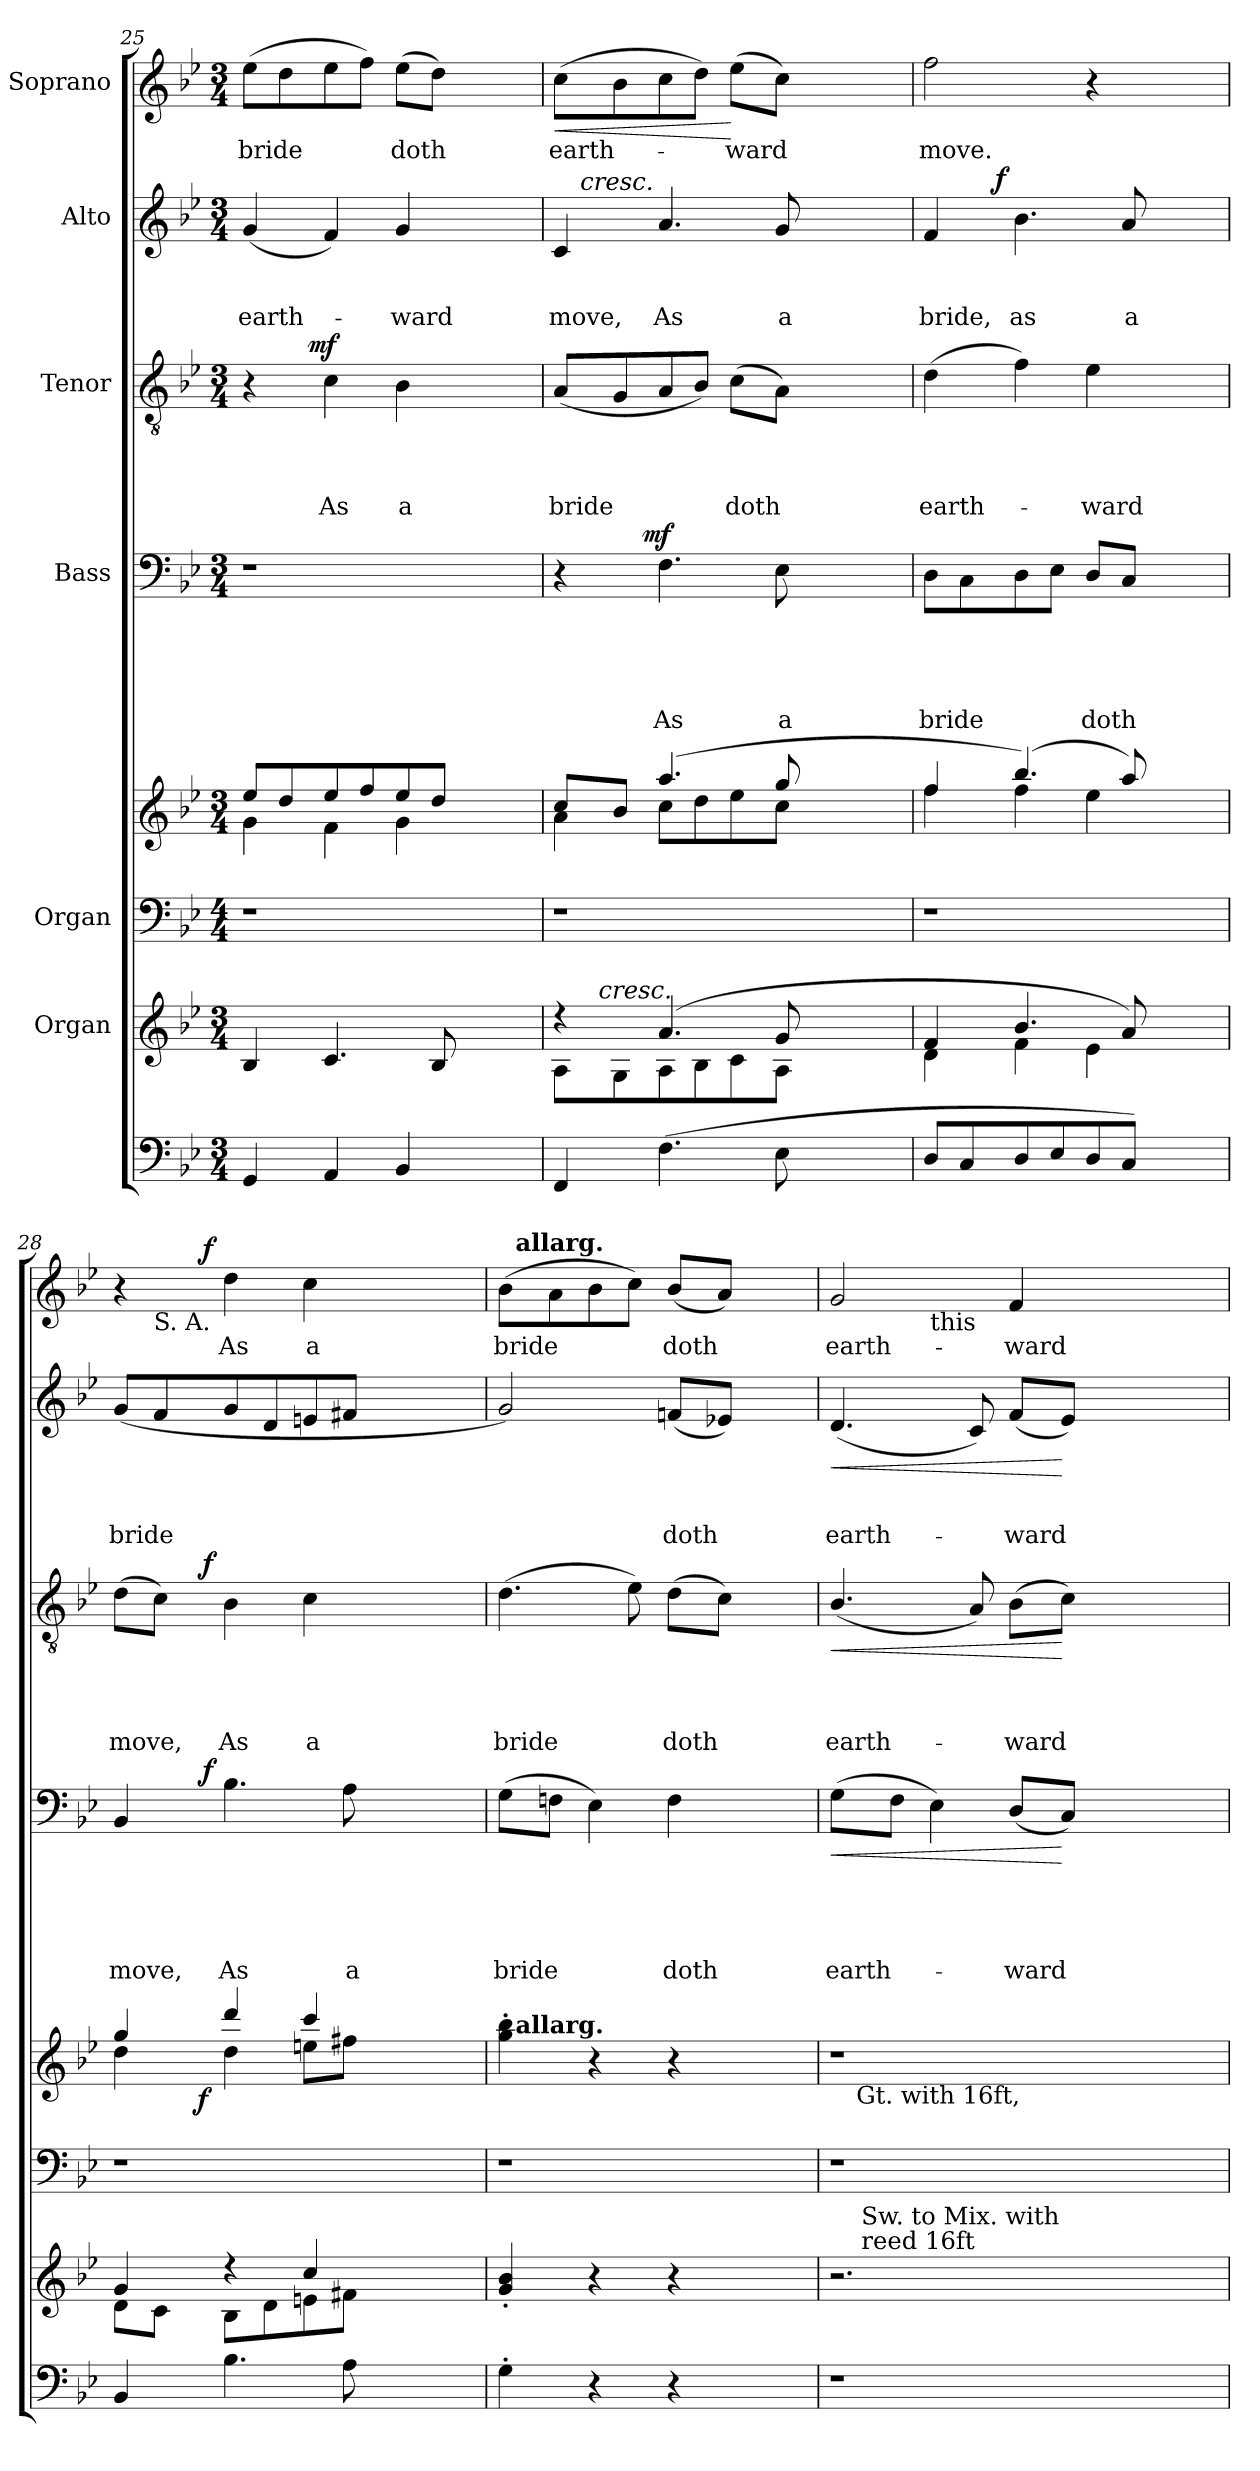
**kern	**kern	**kern	**kern	**dynam	**kern	**text	**text	**text	**text	**text	**dynam	**kern	**text	**text	**text	**text	**dynam	**kern	**text	**text	**text	**dynam	**kern	**text	**dynam
*part8	*part7	*part6	*part5	*part5	*part4	*part4	*part4	*part4	*part4	*part4	*part4	*part3	*part3	*part3	*part3	*part3	*part3	*part2	*part2	*part2	*part2	*part2	*part1	*part1	*part1
*staff8	*staff7	*staff6	*staff5	*staff5	*staff4	*staff4	*staff4	*staff4	*staff4	*staff4	*staff4	*staff3	*staff3	*staff3	*staff3	*staff3	*staff3	*staff2	*staff2	*staff2	*staff2	*staff2	*staff1	*staff1	*staff1
*	*I"Organ	*I"Organ	*	*	*I"Bass	*	*	*	*	*	*	*I"Tenor	*	*	*	*	*	*I"Alto	*	*	*	*	*I"Soprano	*	*
*clefF4	*clefG2	*clefF4	*clefG2	*	*clefF4	*	*	*	*	*	*	*clefGv2	*	*	*	*	*	*clefG2	*	*	*	*	*clefG2	*	*
*k[b-e-]	*k[b-e-]	*k[b-e-]	*k[b-e-]	*	*k[b-e-]	*	*	*	*	*	*	*k[b-e-]	*	*	*	*	*	*k[b-e-]	*	*	*	*	*k[b-e-]	*	*
*B-:	*B-:	*B-:	*B-:	*	*B-:	*	*	*	*	*	*	*B-:	*	*	*	*	*	*B-:	*	*	*	*	*B-:	*	*
*M3/4	*M3/4	*M4/4	*M3/4	*	*M3/4	*	*	*	*	*	*	*M3/4	*	*	*	*	*	*M3/4	*	*	*	*	*M3/4	*	*
=25	=25	=25	=25	=25	=25	=25	=25	=25	=25	=25	=25	=25	=25	=25	=25	=25	=25	=25	=25	=25	=25	=25	=25	=25	=25
*	*	*	*^	*	*	*	*	*	*	*	*	*	*	*	*	*	*	*	*	*	*	*	*	*	*
!	!	!	!	!	!	!LO:N:vis=1	!	!	!	!	!	!	!	!	!	!	!	!	!	!	!	!LO:LY:b	!	!	!LO:LY:b	!
*	*	*	*	*	*	*	*	*	*	*	*	*	*^	*	*	*	*	*	*	*	*	*	*	*	*	*
4GG/	4B-/	1r	8ee-/L	4g\	.	2.r	.	.	.	.	.	.	4r	8..ryy	.	.	.	.	.	(<4g/	.	.	earth-	.	(>8ee-\L	bride	.
.	.	.	8dd/	.	.	.	.	.	.	.	.	.	.	.	.	.	.	.	.	.	.	.	.	.	8dd\	.	.
!	!	!	!	!	!	!	!	!	!	!	!	!	!	!	!	!	!	!	!LO:DY:a	!	!	!	!	!	!	!	!
.	.	.	.	.	.	.	.	.	.	.	.	.	.	2ryy	.	.	.	.	mf	.	.	.	.	.	.	.	.
!	!	!	!	!	!	!	!	!	!	!	!	!	!	!	!	!	!	!LO:LY:b	!	!	!	!	!	!	!	!	!
4AA/	4.c/	.	8ee-/	4f\	.	.	.	.	.	.	.	.	4c\	.	.	.	.	As	.	4f/)	.	.	.	.	8ee-\	.	.
.	.	.	8ff/	.	.	.	.	.	.	.	.	.	.	.	.	.	.	.	.	.	.	.	.	.	8ff\J)	.	.
!	!	!	!	!	!	!	!	!	!	!	!	!	!	!	!	!	!	!LO:LY:b	!	!	!	!	!LO:LY:b	!	!	!LO:LY:b	!
4BB-/	.	.	8ee-/	4g\	.	.	.	.	.	.	.	.	4B-\	.	.	.	.	a	.	4g/	.	.	-ward	.	(>8ee-\L	doth	.
.	8B-/	.	8dd/J	.	.	.	.	.	.	.	.	.	.	.	.	.	.	.	.	.	.	.	.	.	8dd\J)	.	.
.	.	.	.	.	.	.	.	.	.	.	.	.	.	4ryy	.	.	.	.	.	.	.	.	.	.	.	.	.
4ryy	4ryy	.	4ryy	4ryy	.	4ryy	.	.	.	.	.	.	4ryy	.	.	.	.	.	.	4ryy	.	.	.	.	4ryy	.	.
.	.	.	.	.	.	.	.	.	.	.	.	.	.	32ryy	.	.	.	.	.	.	.	.	.	.	.	.	.
=26	=26	=26	=26	=26	=26	=26	=26	=26	=26	=26	=26	=26	=26	=26	=26	=26	=26	=26	=26	=26	=26	=26	=26	=26	=26	=26	=26
*	*^	*	*	*	*	*	*	*	*	*	*	*	*	*	*	*	*	*	*	*	*	*	*	*	*	*	*
!	!	!	!	!	!	!	!	!	!	!	!	!	!	!	!	!	!	!	!LO:LY:b	!	!	!	!	!LO:LY:b	!	!	!LO:LY:b	!LO:HP:b
*	*	*^	*	*	*	*	*^	*	*	*	*	*	*	*v	*v	*	*	*	*	*	*^	*	*	*	*	*	*	*
4FF/	4rdd	8A\L	16.ryy	1r	8cc/L	4a\	.	4r	8..ryy	.	.	.	.	.	.	(<8A/L	.	.	.	bride	.	4c/	24ryy	.	.	move,	.	(>8cc\L	earth-	<
.	.	.	.	.	.	.	.	.	.	.	.	.	.	.	.	.	.	.	.	.	.	.	96ryy	.	.	.	.	.	.	.
!	!	!	!	!	!	!	!	!	!	!	!	!	!	!	!	!	!	!	!	!	!	!	!LO:TX:a:i:t=cresc.	!	!	!	!	!	!	!
.	.	.	.	.	.	.	.	.	.	.	.	.	.	.	.	.	.	.	.	.	.	.	3%2ryy	.	.	.	.	.	.	.
!	!	!	!LO:TX:a:i:t=cresc.	!	!	!	!	!	!	!	!	!	!	!	!	!	!	!	!	!	!	!	!	!	!	!	!	!	!	!
.	.	.	2ryy	.	.	.	.	.	.	.	.	.	.	.	.	.	.	.	.	.	.	.	.	.	.	.	.	.	.	.
.	.	8G\	.	.	8b-/J	.	.	.	.	.	.	.	.	.	.	8G/	.	.	.	.	.	.	.	.	.	.	.	8b-\	.	.
!	!	!	!	!	!	!	!	!	!	!	!	!	!	!	!LO:DY:a	!	!	!	!	!	!	!	!	!	!	!	!	!	!	!
.	.	.	.	.	.	.	.	.	2ryy	.	.	.	.	.	mf	.	.	.	.	.	.	.	.	.	.	.	.	.	.	.
!	!	!	!	!	!	!	!	!	!	!	!	!	!	!LO:LY:b	!	!	!	!	!	!	!	!	!	!	!	!LO:LY:b	!	!	!	!
(>4.F\	(4.a/	8A\	.	.	(4.aa/	8cc\L	.	4.F\	.	.	.	.	.	As	.	8A/	.	.	.	.	.	4.a/	.	.	.	As	.	8cc\	.	.
.	.	8B-\	.	.	.	8dd\	.	.	.	.	.	.	.	.	.	8B-/J)	.	.	.	.	.	.	.	.	.	.	.	8dd\J)	.	.
!	!	!	!	!	!	!	!	!	!	!	!	!	!	!	!	!	!	!	!	!LO:LY:b	!	!	!	!	!	!	!	!	!LO:LY:b	!
.	.	8c\	.	.	.	8ee-\	.	.	.	.	.	.	.	.	.	(>8c\L	.	.	.	doth	.	.	.	.	.	.	.	(>8ee-\L	-ward	[
.	.	.	4ryy	.	.	.	.	.	.	.	.	.	.	.	.	.	.	.	.	.	.	.	.	.	.	.	.	.	.	.
!	!	!	!	!	!	!	!	!	!	!	!	!	!	!LO:LY:b	!	!	!	!	!	!	!	!	!	!	!	!LO:LY:b	!	!	!	!
8E-\	8g/	8A\J	.	.	8gg/	8cc\J	.	8E-\	.	.	.	.	.	a	.	8A\J)	.	.	.	.	.	8g/	.	.	.	a	.	8cc\J)	.	.
.	.	.	.	.	.	.	.	.	4ryy	.	.	.	.	.	.	.	.	.	.	.	.	.	6ryy	.	.	.	.	.	.	.
4ryy	4ryy	4ryy	.	.	4ryy	4ryy	.	4ryy	.	.	.	.	.	.	.	4ryy	.	.	.	.	.	4ryy	.	.	.	.	.	4ryy	.	.
.	.	.	8ryy	.	.	.	.	.	.	.	.	.	.	.	.	.	.	.	.	.	.	.	.	.	.	.	.	.	.	.
.	.	.	.	.	.	.	.	.	.	.	.	.	.	.	.	.	.	.	.	.	.	.	12ryy	.	.	.	.	.	.	.
.	.	.	32ryy	.	.	.	.	.	32ryy	.	.	.	.	.	.	.	.	.	.	.	.	.	48.ryy	.	.	.	.	.	.	.
=27	=27	=27	=27	=27	=27	=27	=27	=27	=27	=27	=27	=27	=27	=27	=27	=27	=27	=27	=27	=27	=27	=27	=27	=27	=27	=27	=27	=27	=27	=27
!	!	!	!	!	!	!	!	!	!	!	!	!	!	!LO:LY:b	!	!	!	!	!	!LO:LY:b	!	!	!	!	!	!LO:LY:b	!	!	!LO:LY:b	!
*	*	*v	*v	*	*	*	*	*v	*v	*	*	*	*	*	*	*	*	*	*	*	*	*	*	*	*	*	*	*	*	*
8D/L	4f/	4d\	1r	4ff/	4ff\	.	8D\L	.	.	.	.	bride	.	(>4d\	.	.	.	earth-	.	4f/	6ryy	.	.	bride,	.	2ff\	move.	.
8C/	.	.	.	.	.	.	8C\	.	.	.	.	.	.	.	.	.	.	.	.	.	.	.	.	.	.	.	.	.
.	.	.	.	.	.	.	.	.	.	.	.	.	.	.	.	.	.	.	.	.	24ryy	.	.	.	.	.	.	.
!	!	!	!	!	!	!	!	!	!	!	!	!	!	!	!	!	!	!	!	!	!	!	!	!	!LO:DY:a	!	!	!
.	.	.	.	.	.	.	.	.	.	.	.	.	.	.	.	.	.	.	.	.	3%2ryy	.	.	.	f	.	.	.
!	!	!	!	!	!	!	!	!	!	!	!	!	!	!	!	!	!	!	!	!	!	!	!	!LO:LY:b	!	!	!	!
8D/	(4.b-/	4f\)	.	(4.bb-/)	4ff\	.	8D\	.	.	.	.	.	.	4f\)	.	.	.	.	.	4.b-\	.	.	.	as	.	.	.	.
8E-/	.	.	.	.	.	.	8E-\J	.	.	.	.	.	.	.	.	.	.	.	.	.	.	.	.	.	.	.	.	.
!	!	!	!	!	!	!	!	!	!	!	!	!LO:LY:b	!	!	!	!	!	!LO:LY:b	!	!	!	!	!	!	!	!	!	!
8D/	.	4e-\	.	.	4ee-\	.	8D/L	.	.	.	.	doth	.	4e-\	.	.	.	-ward	.	.	.	.	.	.	.	4r	.	.
!	!	!	!	!	!	!	!	!	!	!	!	!	!	!	!	!	!	!	!	!	!	!	!	!LO:LY:b	!	!	!	!
8C/J)	8a/)	.	.	8aa/)	.	.	8C/J	.	.	.	.	.	.	.	.	.	.	.	.	8a/	.	.	.	a	.	.	.	.
4ryy	4ryy	4ryy	.	4ryy	4ryy	.	4ryy	.	.	.	.	.	.	4ryy	.	.	.	.	.	4ryy	.	.	.	.	.	4ryy	.	.
.	.	.	.	.	.	.	.	.	.	.	.	.	.	.	.	.	.	.	.	.	12.ryy	.	.	.	.	.	.	.
!!LO:PB:g=z
=28	=28	=28	=28	=28	=28	=28	=28	=28	=28	=28	=28	=28	=28	=28	=28	=28	=28	=28	=28	=28	=28	=28	=28	=28	=28	=28	=28	=28
!	!	!	!	!	!	!	!	!	!	!	!	!LO:LY:b	!	!	!	!	!	!LO:LY:b	!	!	!	!	!	!LO:LY:b	!	!	!	!
*	*	*	*	*	*^	*	*^	*	*	*	*	*	*	*^	*	*	*	*	*	*	*	*	*	*	*	*^	*	*
*	*	*	*	*	*	*	*	*	*	*	*	*	*	*	*	*	*	*	*	*	*	*	*v	*v	*	*	*	*	*	*^	*	*
4BB-/	4g/	8d\L	1r	4gg/	4dd\	8ryy	.	4BB-/	6ryy	.	.	.	.	move,	.	(>8d\L	6ryy	.	.	.	move,	.	(<8g/L	.	.	bride	.	4r	6ryy	8ryy	.	.
!	!	!	!	!	!	!	!	!	!	!	!	!	!	!	!	!	!	!	!	!	!	!	!	!	!	!	!	!	!	!LO:TX:b:t=S. A.	!	!
.	.	8c\J	.	.	.	16ryy	.	.	.	.	.	.	.	.	.	8c\J)	.	.	.	.	.	.	8f/	.	.	.	.	.	.	2..ryy	.	.
.	.	.	.	.	.	.	.	.	24ryy	.	.	.	.	.	.	.	24ryy	.	.	.	.	.	.	.	.	.	.	.	24ryy	.	.	.
.	.	.	.	.	.	64ryy	.	.	.	.	.	.	.	.	.	.	.	.	.	.	.	.	.	.	.	.	.	.	.	.	.	.
!	!	!	!	!	!	!	!LO:DY:b	!	!	!	!	!	!	!	!	!	!	!	!	!	!	!	!	!	!	!	!	!	!	!	!	!
.	.	.	.	.	.	2ryy	f	.	.	.	.	.	.	.	.	.	.	.	.	.	.	.	.	.	.	.	.	.	.	.	.	.
!	!	!	!	!	!	!	!	!	!	!	!	!	!	!	!LO:DY:a	!	!	!	!	!	!	!LO:DY:a	!	!	!	!	!	!	!	!	!	!LO:DY:a
.	.	.	.	.	.	.	.	.	3%2ryy	.	.	.	.	.	f	.	3%2ryy	.	.	.	.	f	.	.	.	.	.	.	3%2ryy	.	.	f
!	!	!	!	!	!	!	!	!	!	!	!	!	!	!LO:LY:b	!	!	!	!	!	!	!LO:LY:b	!	!	!	!	!	!	!	!	!	!LO:LY:b	!
4.B-\	4rdd	8B-\L	.	4ddd/	4dd\	.	.	4.B-\	.	.	.	.	.	As	.	4B-\	.	.	.	.	As	.	8g/	.	.	.	.	4dd\	.	.	As	.
.	.	8d\	.	.	.	.	.	.	.	.	.	.	.	.	.	.	.	.	.	.	.	.	8d/	.	.	.	.	.	.	.	.	.
!	!	!	!	!	!	!	!	!	!	!	!	!	!	!	!	!	!	!	!	!	!LO:LY:b	!	!	!	!	!	!	!	!	!	!LO:LY:b	!
.	4cc/	8en\	.	4ccc/	8een\L	.	.	.	.	.	.	.	.	.	.	4c\	.	.	.	.	a	.	8en/	.	.	.	.	4cc\	.	.	a	.
!	!	!	!	!	!	!	!	!	!	!	!	!	!	!LO:LY:b	!	!	!	!	!	!	!	!	!	!	!	!	!	!	!	!	!	!
8A\	.	8f#X\J	.	.	8ff#X\J	.	.	8A\	.	.	.	.	.	a	.	.	.	.	.	.	.	.	8f#X/J	.	.	.	.	.	.	.	.	.
.	.	.	.	.	.	4ryy	.	.	.	.	.	.	.	.	.	.	.	.	.	.	.	.	.	.	.	.	.	.	.	.	.	.
4ryy	4ryy	4ryy	.	4ryy	4ryy	.	.	4ryy	.	.	.	.	.	.	.	4ryy	.	.	.	.	.	.	4ryy	.	.	.	.	4ryy	.	.	.	.
.	.	.	.	.	.	.	.	.	12.ryy	.	.	.	.	.	.	.	12.ryy	.	.	.	.	.	.	.	.	.	.	.	12.ryy	.	.	.
.	.	.	.	.	.	32.ryy	.	.	.	.	.	.	.	.	.	.	.	.	.	.	.	.	.	.	.	.	.	.	.	.	.	.
=29	=29	=29	=29	=29	=29	=29	=29	=29	=29	=29	=29	=29	=29	=29	=29	=29	=29	=29	=29	=29	=29	=29	=29	=29	=29	=29	=29	=29	=29	=29	=29	=29
!	!	!	!	!	!	!	!	!	!	!	!	!	!	!LO:LY:b	!	!	!	!	!	!	!LO:LY:b	!	!	!	!	!	!	!	!	!	!LO:LY:b	!
*	*	*	*	*	*v	*v	*	*	*	*	*	*	*	*	*	*v	*v	*	*	*	*	*	*	*	*	*	*	*	*v	*v	*	*
*	*v	*v	*	*	*	*	*v	*v	*	*	*	*	*	*	*	*	*	*	*	*	*	*	*	*	*	*	*	*	*
4G'>\	4g/'< 4b-/'<	1r	4gg\'> 4bb-\'>	32ryy	.	(>8G\L	.	.	.	.	bride	.	(>4.d\	.	.	.	bride	.	2g/)	.	.	.	.	(>8b-\L	32ryy	bride	.
!	!	!	!	!	!	!	!	!	!	!	!	!	!	!	!	!	!	!	!	!	!	!	!	!	!LO:TX:a:B:t=allarg.	!	!
!	!	!	!	!LO:TX:a:B:t=allarg.	!	!	!	!	!	!	!	!	!	!	!	!	!	!	!	!	!	!	!	!	!	!	!
.	.	.	.	2ryy	.	.	.	.	.	.	.	.	.	.	.	.	.	.	.	.	.	.	.	.	2ryy	.	.
.	.	.	.	.	.	8Fn\J	.	.	.	.	.	.	.	.	.	.	.	.	.	.	.	.	.	8a\	.	.	.
4r	4r	.	4r	.	.	4E-\)	.	.	.	.	.	.	.	.	.	.	.	.	.	.	.	.	.	8b-\	.	.	.
.	.	.	.	.	.	.	.	.	.	.	.	.	8e-\)	.	.	.	.	.	.	.	.	.	.	8cc\J)	.	.	.
!	!	!	!	!	!	!	!	!	!	!	!LO:LY:b	!	!	!	!	!	!LO:LY:b	!	!	!	!	!LO:LY:b	!	!	!	!LO:LY:b	!
4r	4r	.	4r	.	.	4F\	.	.	.	.	doth	.	(>8d\L	.	.	.	doth	.	(<8fn/L	.	.	doth	.	(<8b-/L	.	doth	.
.	.	.	.	4...ryy	.	.	.	.	.	.	.	.	.	.	.	.	.	.	.	.	.	.	.	.	4...ryy	.	.
.	.	.	.	.	.	.	.	.	.	.	.	.	8c\J)	.	.	.	.	.	8e-X/J)	.	.	.	.	8a/J)	.	.	.
4ryy	4ryy	.	4ryy	.	.	4ryy	.	.	.	.	.	.	4ryy	.	.	.	.	.	4ryy	.	.	.	.	4ryy	.	.	.
=30	=30	=30	=30	=30	=30	=30	=30	=30	=30	=30	=30	=30	=30	=30	=30	=30	=30	=30	=30	=30	=30	=30	=30	=30	=30	=30	=30
!LO:N:vis=1	!LO:N:vis=1	!	!LO:N:vis=1	!	!	!	!	!	!	!	!LO:LY:b	!LO:HP:b	!	!	!	!	!LO:LY:b	!LO:HP:b	!	!	!	!LO:LY:b	!LO:HP:b	!	!	!LO:LY:b	!
*	*^	*	*	*	*	*	*	*	*	*	*	*	*	*	*	*	*	*	*	*	*	*	*	*	*	*	*
2.r	2.r	24ryy	1r	2.r	32.ryy	.	(>8G\L	.	.	.	.	earth-	<	(<4.B-/	.	.	.	earth-	<	(<4.d/	.	.	earth-	<	2g/	4ryy	earth-	.
.	.	96ryy	.	.	.	.	.	.	.	.	.	.	.	.	.	.	.	.	.	.	.	.	.	.	.	.	.	.
!	!	!	!	!	!LO:TX:b:t=Gt. with 16ft,	!	!	!	!	!	!	!	!	!	!	!	!	!	!	!	!	!	!	!	!	!	!	!
.	.	.	.	.	2ryy	.	.	.	.	.	.	.	.	.	.	.	.	.	.	.	.	.	.	.	.	.	.	.
!	!	!LO:TX:a:t=reed 16ft	!	!	!	!	!	!	!	!	!	!	!	!	!	!	!	!	!	!	!	!	!	!	!	!	!	!
!	!	!LO:TX:a:t=Sw. to Mix. with	!	!	!	!	!	!	!	!	!	!	!	!	!	!	!	!	!	!	!	!	!	!	!	!	!	!
.	.	3%2ryy	.	.	.	.	.	.	.	.	.	.	.	.	.	.	.	.	.	.	.	.	.	.	.	.	.	.
.	.	.	.	.	.	.	8F\J	.	.	.	.	.	.	.	.	.	.	.	.	.	.	.	.	.	.	.	.	.
!	!	!	!	!	!	!	!	!	!	!	!	!	!	!	!	!	!	!	!	!	!	!	!	!	!	!LO:TX:b:t=this	!	!
.	.	.	.	.	.	.	4E-\)	.	.	.	.	.	.	.	.	.	.	.	.	.	.	.	.	.	.	2.ryy	.	.
.	.	.	.	.	.	.	.	.	.	.	.	.	.	8A/)	.	.	.	.	.	8c/)	.	.	.	.	.	.	.	.
!	!	!	!	!	!	!	!	!	!	!	!	!LO:LY:b	!	!	!	!	!	!LO:LY:b	!	!	!	!	!LO:LY:b	!	!	!	!LO:LY:b	!
.	.	.	.	.	.	.	(<8D/L	.	.	.	.	-ward	.	(>8B-\L	.	.	.	-ward	.	(<8f/L	.	.	-ward	.	4f/	.	-ward	.
.	.	.	.	.	4ryy	.	.	.	.	.	.	.	.	.	.	.	.	.	.	.	.	.	.	.	.	.	.	.
.	.	.	.	.	.	.	8C/J)	.	.	.	.	.	[	8c\J)	.	.	.	.	[	8e-/J)	.	.	.	[	.	.	.	.
.	.	6ryy	.	.	.	.	.	.	.	.	.	.	.	.	.	.	.	.	.	.	.	.	.	.	.	.	.	.
4ryy	4ryy	.	.	4ryy	.	.	4ryy	.	.	.	.	.	.	4ryy	.	.	.	.	.	4ryy	.	.	.	.	4ryy	.	.	.
.	.	.	.	.	8ryy	.	.	.	.	.	.	.	.	.	.	.	.	.	.	.	.	.	.	.	.	.	.	.
.	.	12ryy	.	.	.	.	.	.	.	.	.	.	.	.	.	.	.	.	.	.	.	.	.	.	.	.	.	.
.	.	.	.	.	16ryy	.	.	.	.	.	.	.	.	.	.	.	.	.	.	.	.	.	.	.	.	.	.	.
.	.	48.ryy	.	.	.	.	.	.	.	.	.	.	.	.	.	.	.	.	.	.	.	.	.	.	.	.	.	.
.	.	.	.	.	64ryy	.	.	.	.	.	.	.	.	.	.	.	.	.	.	.	.	.	.	.	.	.	.	.
*	*v	*v	*	*v	*v	*	*	*	*	*	*	*	*	*	*	*	*	*	*	*	*	*	*	*	*v	*v	*	*
=	=	=	=	=	=	=	=	=	=	=	=	=	=	=	=	=	=	=	=	=	=	=	=	=	=
*-	*-	*-	*-	*-	*-	*-	*-	*-	*-	*-	*-	*-	*-	*-	*-	*-	*-	*-	*-	*-	*-	*-	*-	*-	*-
